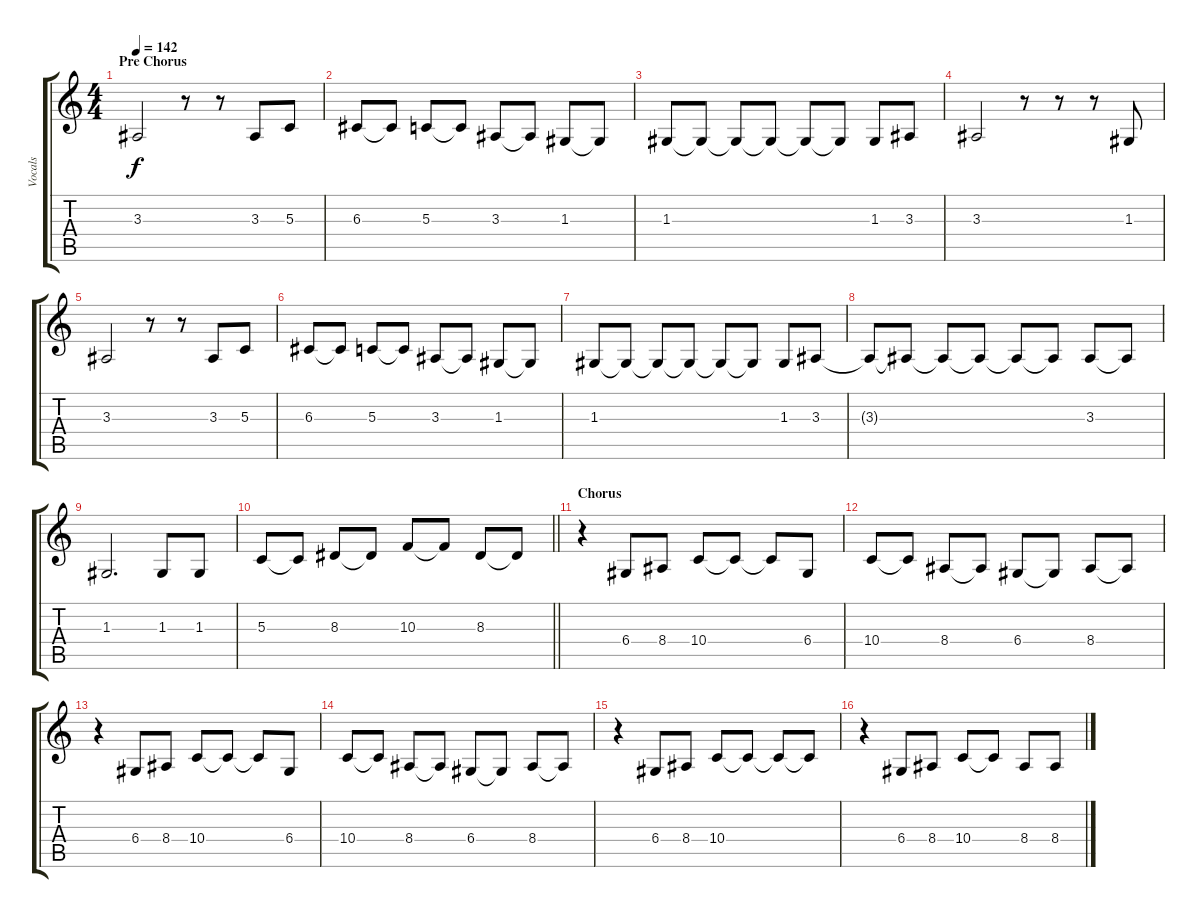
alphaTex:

\track ("Vocals" "Vocals") {instrument lead2sawtooth}
\staff {score tabs}
\tuning (E4 B3 G3 D3 A2 E2) {hide}
\ts (4 4)
\section ("" "Pre Chorus")
\tempo 142
\clef g2
\ks c
3.3.2{dy f} r.8 r.8 3.3.8 5.3.8 |
6.3.8 6.3{t}.8 5.3.8 5.3{t}.8 3.3.8 3.3{t}.8 1.3.8 1.3{t}.8 |
1.3.8 1.3{t}.8 1.3{t}.8 1.3{t}.8 1.3{t}.8 1.3{t}.8 1.3.8 3.3.8 |
3.3.2 r.8 r.8 r.8 1.3.8 |
3.3.2 r.8 r.8 3.3.8 5.3.8 |
6.3.8 6.3{t}.8 5.3.8 5.3{t}.8 3.3.8 3.3{t}.8 1.3.8 1.3{t}.8 |
1.3.8 1.3{t}.8 1.3{t}.8 1.3{t}.8 1.3{t}.8 1.3{t}.8 1.3.8 3.3.8 |
3.3{t}.8 3.3{t}.8 3.3{t}.8 3.3{t}.8 3.3{t}.8 3.3{t}.8 3.3.8 3.3{t}.8 |
1.3.2{d} 1.3.8 1.3.8 |
\barLineRight lightlight
5.3.8 5.3{t}.8 8.3.8 8.3{t}.8 10.3.8 10.3{t}.8 8.3.8 8.3{t}.8 |
\section ("" "Chorus")
r.4 6.4.8 8.4.8 10.4.8 10.4{t}.8 10.4{t}.8 6.4.8 |
10.4.8 10.4{t}.8 8.4.8 8.4{t}.8 6.4.8 6.4{t}.8 8.4.8 8.4{t}.8 |
r.4 6.4.8 8.4.8 10.4.8 10.4{t}.8 10.4{t}.8 6.4.8 |
10.4.8 10.4{t}.8 8.4.8 8.4{t}.8 6.4.8 6.4{t}.8 8.4.8 8.4{t}.8 |
r.4 6.4.8 8.4.8 10.4.8 10.4{t}.8 10.4{t}.8 10.4{t}.8 |
r.4 6.4.8 8.4.8 10.4.8 10.4{t}.8 8.4.8 8.4.8
